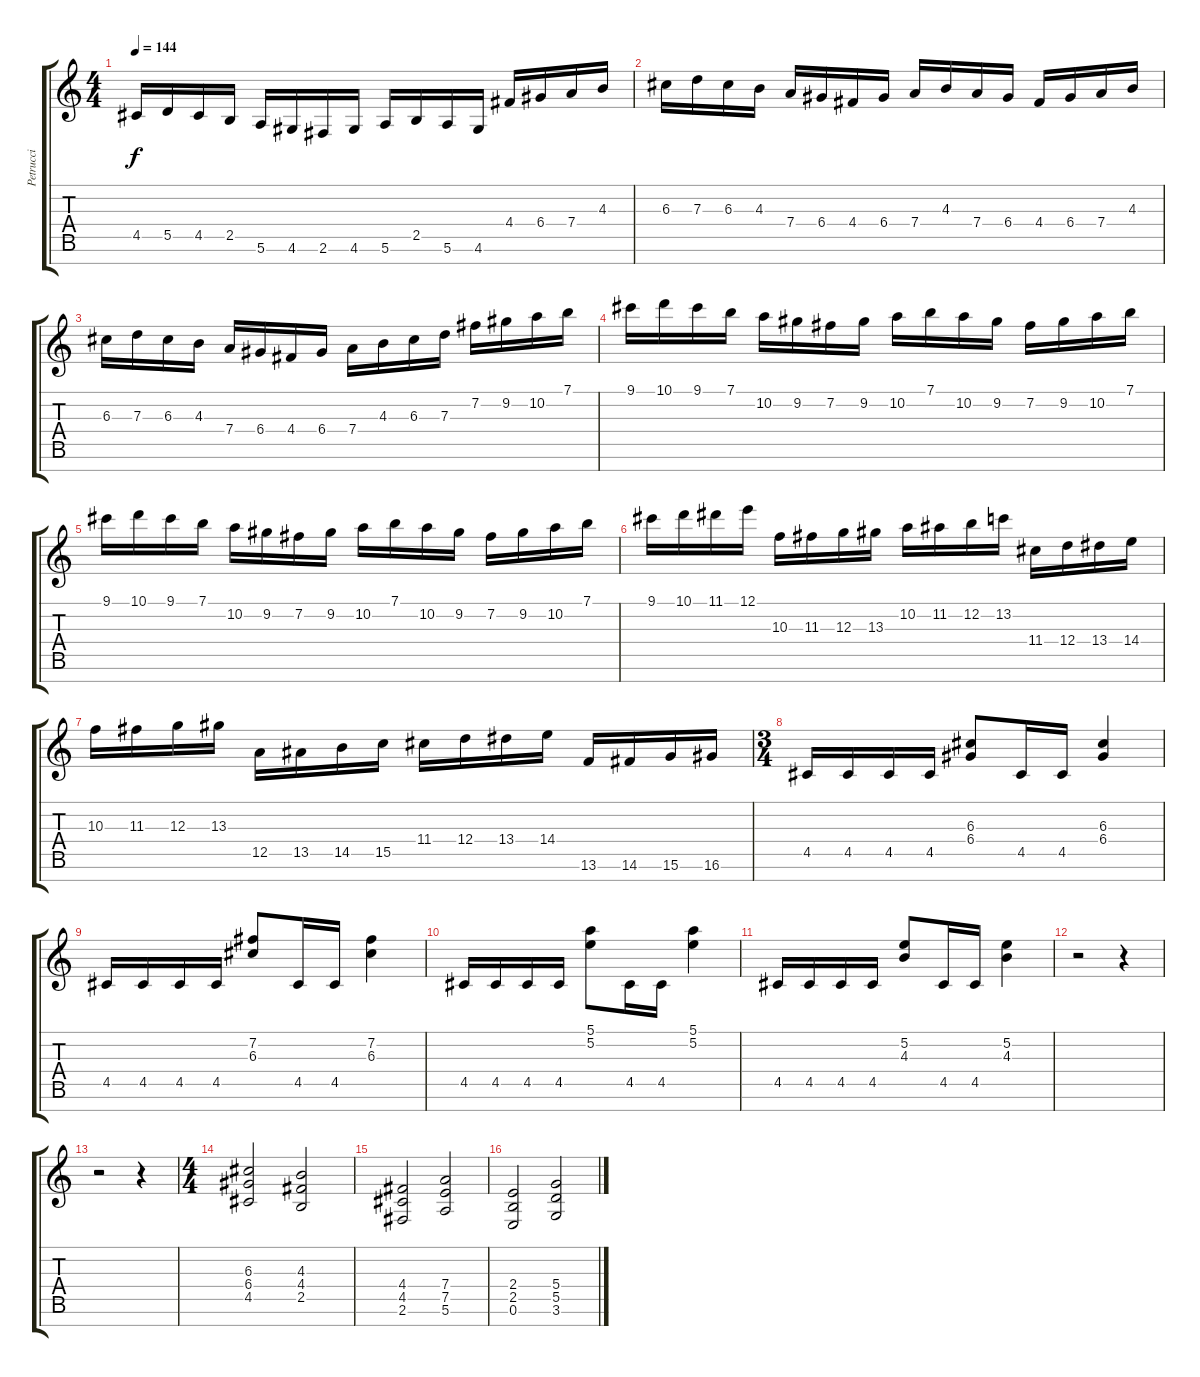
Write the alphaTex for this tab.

\track ("Petrucci" "Petrucci") {instrument overdrivenguitar}
\staff {score tabs}
\tuning (E4 B3 G3 D3 A2 E2 B1) {hide}
\ts (4 4)
\tempo 144
\clef g2
\ks c
4.5.16{dy f} 5.5.16 4.5.16 2.5.16 5.6.16 4.6.16 2.6.16 4.6.16 5.6.16 2.5.16 5.6.16 4.6.16 4.4.16 6.4.16 7.4.16 4.3.16 |
6.3.16 7.3.16 6.3.16 4.3.16 7.4.16 6.4.16 4.4.16 6.4.16 7.4.16 4.3.16 7.4.16 6.4.16 4.4.16 6.4.16 7.4.16 4.3.16 |
6.3.16 7.3.16 6.3.16 4.3.16 7.4.16 6.4.16 4.4.16 6.4.16 7.4.16 4.3.16 6.3.16 7.3.16 7.2.16 9.2.16 10.2.16 7.1.16 |
9.1.16 10.1.16 9.1.16 7.1.16 10.2.16 9.2.16 7.2.16 9.2.16 10.2.16 7.1.16 10.2.16 9.2.16 7.2.16 9.2.16 10.2.16 7.1.16 |
9.1.16 10.1.16 9.1.16 7.1.16 10.2.16 9.2.16 7.2.16 9.2.16 10.2.16 7.1.16 10.2.16 9.2.16 7.2.16 9.2.16 10.2.16 7.1.16 |
9.1.16 10.1.16 11.1.16 12.1.16 10.3.16 11.3.16 12.3.16 13.3.16 10.2.16 11.2.16 12.2.16 13.2.16 11.4.16 12.4.16 13.4.16 14.4.16 |
10.3.16 11.3.16 12.3.16 13.3.16 12.5.16 13.5.16 14.5.16 15.5.16 11.4.16 12.4.16 13.4.16 14.4.16 13.6.16 14.6.16 15.6.16 16.6.16 |
\ts (3 4)
4.5.16 4.5.16 4.5.16 4.5.16 (6.3 6.4).8 4.5.16 4.5.16 (6.3 6.4).4 |
4.5.16 4.5.16 4.5.16 4.5.16 (7.2 6.3).8 4.5.16 4.5.16 (7.2 6.3).4 |
4.5.16 4.5.16 4.5.16 4.5.16 (5.1 5.2).8 4.5.16 4.5.16 (5.1 5.2).4 |
4.5.16 4.5.16 4.5.16 4.5.16 (5.2 4.3).8 4.5.16 4.5.16 (5.2 4.3).4 |
r.2 r.4 |
r.2 r.4 |
\ts (4 4)
(6.3 6.4 4.5).2 (4.3 4.4 2.5).2 |
(4.4 4.5 2.6).2 (7.4 7.5 5.6).2 |
(2.4 2.5 0.6).2 (5.4 5.5 3.6).2
